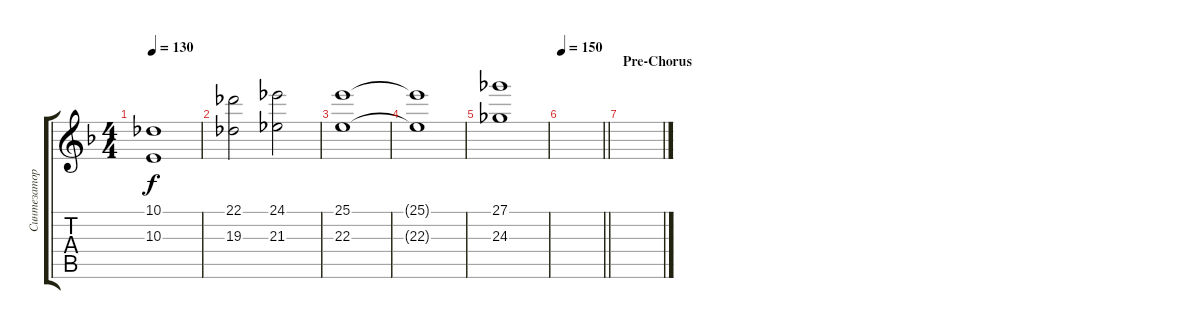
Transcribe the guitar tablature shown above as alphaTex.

\track ("Синтезатор" "Синтезатор") {instrument churchorgan}
\staff {score tabs}
\tuning (Eb4 Bb3 Gb3 Db3 Ab2 Eb2) {hide}
\ts (4 4)
\tempo 130
\clef g2
\ks dminor
(10.1 10.3).1{dy f} |
(22.1 19.3).2 (24.1 21.3).2 |
(25.1 22.3).1 |
(25.1{t} 22.3{t}).1 |
(27.1 24.3).1 |
\tempo 150
\barLineRight lightlight
|
\section ("" "Pre-Chorus")
